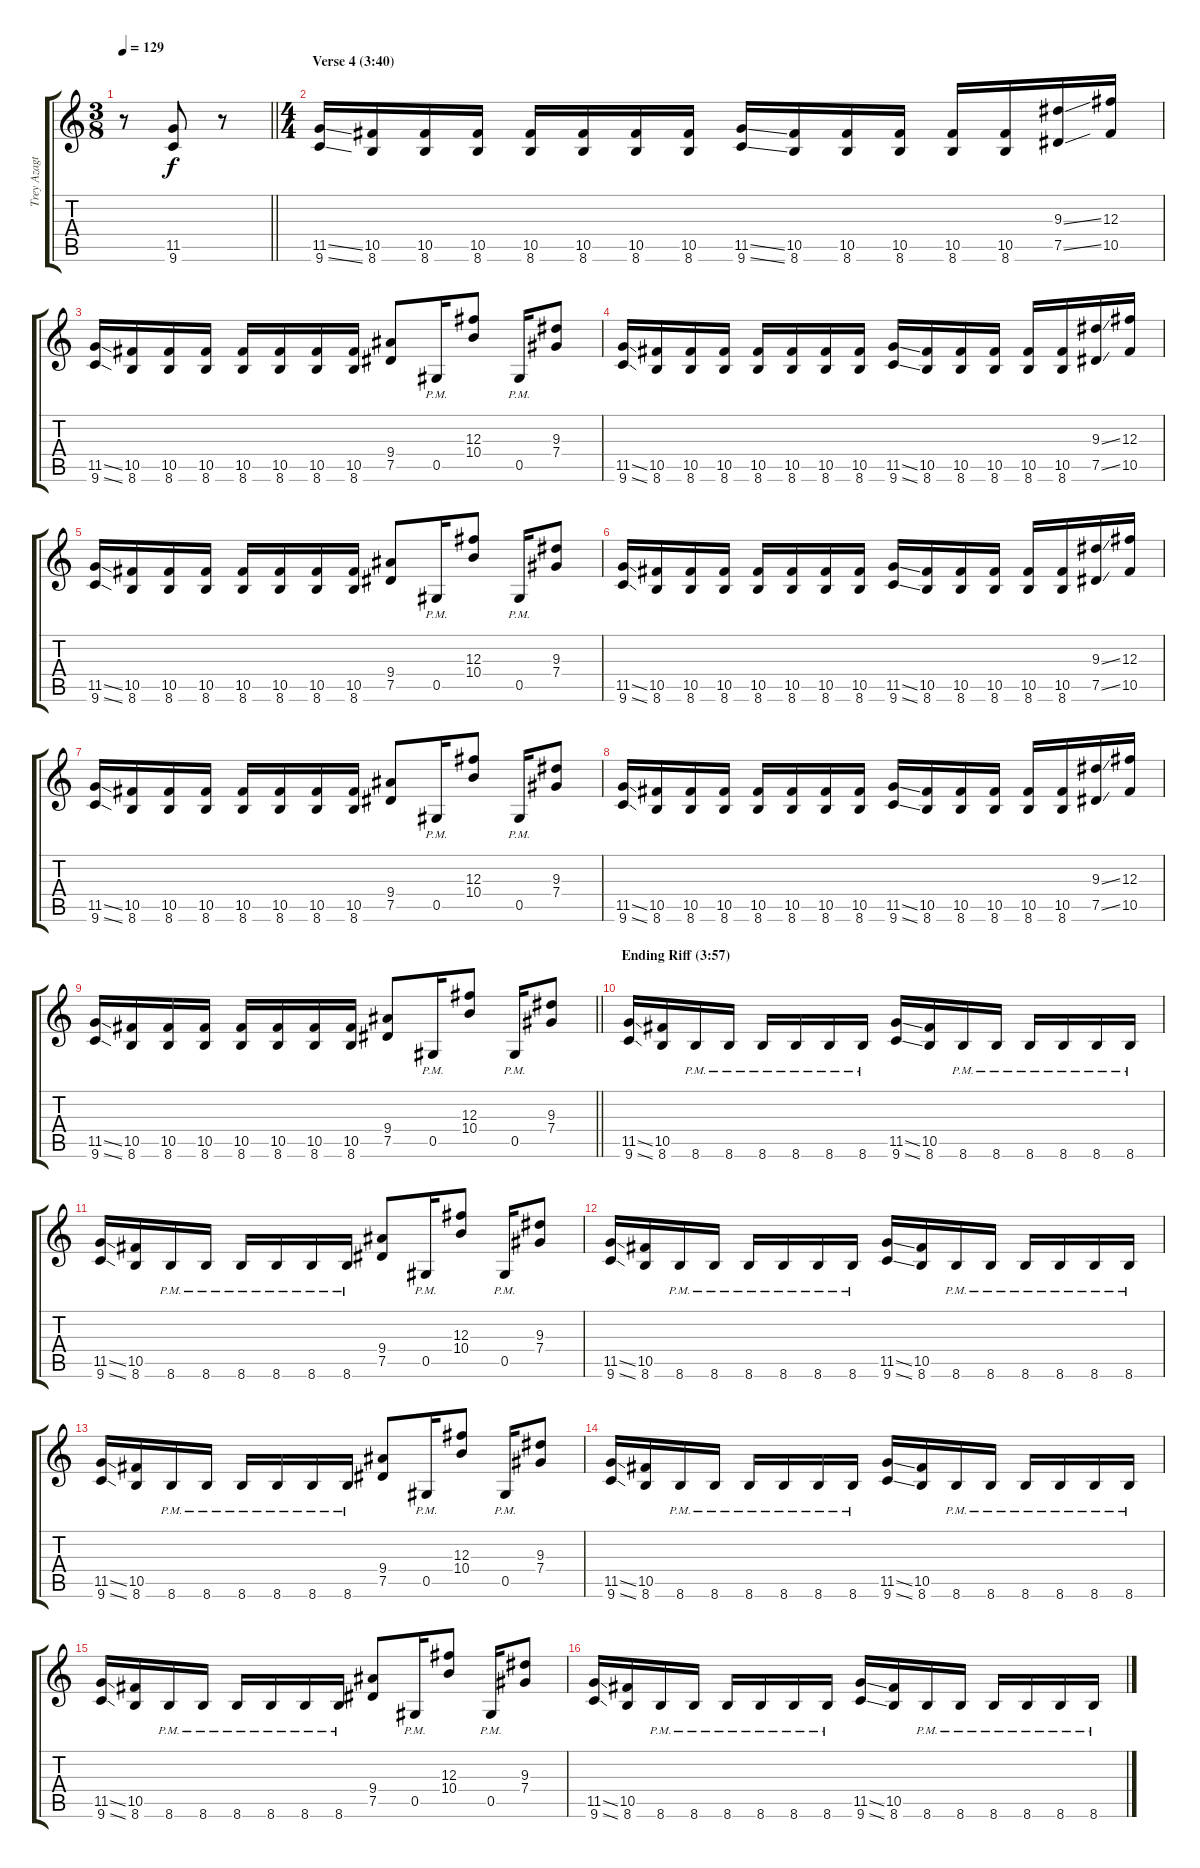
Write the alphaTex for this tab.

\track ("Trey Azagthoth " "Trey Azagt") {instrument distortionguitar}
\staff {score tabs}
\tuning (Eb4 Bb3 Gb3 Db3 Ab2 Eb2) {hide}
\ts (3 8)
\tempo 129
\clef g2
\barLineRight lightlight
\ks c
r.8{dy f} (11.5 9.6).8 r.8 |
\ts (4 4)
\section ("" "Verse 4 (3:40)")
(11.5{ss} 9.6{ss}).16 (10.5 8.6).16 (10.5 8.6).16 (10.5 8.6).16 (10.5 8.6).16 (10.5 8.6).16 (10.5 8.6).16 (10.5 8.6).16 (11.5{ss} 9.6{ss}).16 (10.5 8.6).16 (10.5 8.6).16 (10.5 8.6).16 (10.5 8.6).16 (10.5 8.6).16 (9.3{ss} 7.5{ss}).16 (12.3 10.5).16 |
(11.5{ss} 9.6{ss}).16 (10.5 8.6).16 (10.5 8.6).16 (10.5 8.6).16 (10.5 8.6).16 (10.5 8.6).16 (10.5 8.6).16 (10.5 8.6).16 (9.4 7.5).8 0.5{pm}.16 (12.3 10.4).8 0.5{pm}.16 (9.3 7.4).8 |
(11.5{ss} 9.6{ss}).16 (10.5 8.6).16 (10.5 8.6).16 (10.5 8.6).16 (10.5 8.6).16 (10.5 8.6).16 (10.5 8.6).16 (10.5 8.6).16 (11.5{ss} 9.6{ss}).16 (10.5 8.6).16 (10.5 8.6).16 (10.5 8.6).16 (10.5 8.6).16 (10.5 8.6).16 (9.3{ss} 7.5{ss}).16 (12.3 10.5).16 |
(11.5{ss} 9.6{ss}).16 (10.5 8.6).16 (10.5 8.6).16 (10.5 8.6).16 (10.5 8.6).16 (10.5 8.6).16 (10.5 8.6).16 (10.5 8.6).16 (9.4 7.5).8 0.5{pm}.16 (12.3 10.4).8 0.5{pm}.16 (9.3 7.4).8 |
(11.5{ss} 9.6{ss}).16 (10.5 8.6).16 (10.5 8.6).16 (10.5 8.6).16 (10.5 8.6).16 (10.5 8.6).16 (10.5 8.6).16 (10.5 8.6).16 (11.5{ss} 9.6{ss}).16 (10.5 8.6).16 (10.5 8.6).16 (10.5 8.6).16 (10.5 8.6).16 (10.5 8.6).16 (9.3{ss} 7.5{ss}).16 (12.3 10.5).16 |
(11.5{ss} 9.6{ss}).16 (10.5 8.6).16 (10.5 8.6).16 (10.5 8.6).16 (10.5 8.6).16 (10.5 8.6).16 (10.5 8.6).16 (10.5 8.6).16 (9.4 7.5).8 0.5{pm}.16 (12.3 10.4).8 0.5{pm}.16 (9.3 7.4).8 |
(11.5{ss} 9.6{ss}).16 (10.5 8.6).16 (10.5 8.6).16 (10.5 8.6).16 (10.5 8.6).16 (10.5 8.6).16 (10.5 8.6).16 (10.5 8.6).16 (11.5{ss} 9.6{ss}).16 (10.5 8.6).16 (10.5 8.6).16 (10.5 8.6).16 (10.5 8.6).16 (10.5 8.6).16 (9.3{ss} 7.5{ss}).16 (12.3 10.5).16 |
\barLineRight lightlight
(11.5{ss} 9.6{ss}).16 (10.5 8.6).16 (10.5 8.6).16 (10.5 8.6).16 (10.5 8.6).16 (10.5 8.6).16 (10.5 8.6).16 (10.5 8.6).16 (9.4 7.5).8 0.5{pm}.16 (12.3 10.4).8 0.5{pm}.16 (9.3 7.4).8 |
\section ("" "Ending Riff (3:57)")
(11.5{ss} 9.6{ss}).16 (10.5 8.6).16 8.6{pm}.16 8.6{pm}.16 8.6{pm}.16 8.6{pm}.16 8.6{pm}.16 8.6{pm}.16 (11.5{ss} 9.6{ss}).16 (10.5 8.6).16 8.6{pm}.16 8.6{pm}.16 8.6{pm}.16 8.6{pm}.16 8.6{pm}.16 8.6{pm}.16 |
(11.5{ss} 9.6{ss}).16 (10.5 8.6).16 8.6{pm}.16 8.6{pm}.16 8.6{pm}.16 8.6{pm}.16 8.6{pm}.16 8.6{pm}.16 (9.4 7.5).8 0.5{pm}.16 (12.3 10.4).8 0.5{pm}.16 (9.3 7.4).8 |
(11.5{ss} 9.6{ss}).16 (10.5 8.6).16 8.6{pm}.16 8.6{pm}.16 8.6{pm}.16 8.6{pm}.16 8.6{pm}.16 8.6{pm}.16 (11.5{ss} 9.6{ss}).16 (10.5 8.6).16 8.6{pm}.16 8.6{pm}.16 8.6{pm}.16 8.6{pm}.16 8.6{pm}.16 8.6{pm}.16 |
(11.5{ss} 9.6{ss}).16 (10.5 8.6).16 8.6{pm}.16 8.6{pm}.16 8.6{pm}.16 8.6{pm}.16 8.6{pm}.16 8.6{pm}.16 (9.4 7.5).8 0.5{pm}.16 (12.3 10.4).8 0.5{pm}.16 (9.3 7.4).8 |
(11.5{ss} 9.6{ss}).16 (10.5 8.6).16 8.6{pm}.16 8.6{pm}.16 8.6{pm}.16 8.6{pm}.16 8.6{pm}.16 8.6{pm}.16 (11.5{ss} 9.6{ss}).16 (10.5 8.6).16 8.6{pm}.16 8.6{pm}.16 8.6{pm}.16 8.6{pm}.16 8.6{pm}.16 8.6{pm}.16 |
(11.5{ss} 9.6{ss}).16 (10.5 8.6).16 8.6{pm}.16 8.6{pm}.16 8.6{pm}.16 8.6{pm}.16 8.6{pm}.16 8.6{pm}.16 (9.4 7.5).8 0.5{pm}.16 (12.3 10.4).8 0.5{pm}.16 (9.3 7.4).8 |
(11.5{ss} 9.6{ss}).16 (10.5 8.6).16 8.6{pm}.16 8.6{pm}.16 8.6{pm}.16 8.6{pm}.16 8.6{pm}.16 8.6{pm}.16 (11.5{ss} 9.6{ss}).16 (10.5 8.6).16 8.6{pm}.16 8.6{pm}.16 8.6{pm}.16 8.6{pm}.16 8.6{pm}.16 8.6{pm}.16
